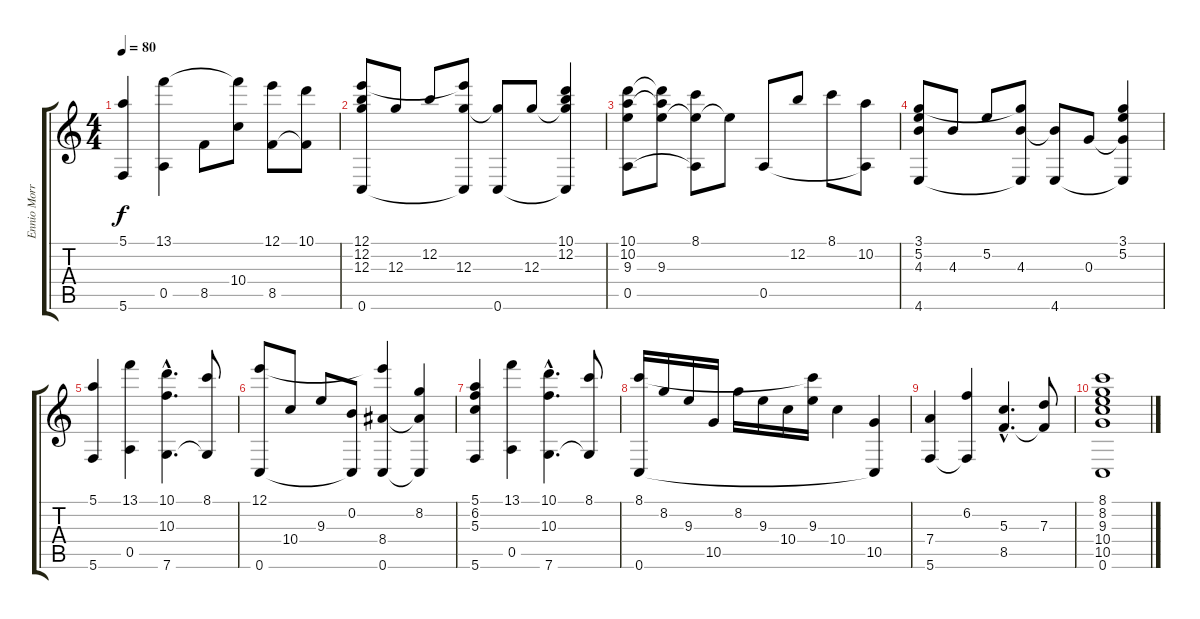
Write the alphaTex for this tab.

\track ("Ennio Morricone" "Ennio Morr") {instrument acousticguitarnylon}
\staff {score tabs}
\tuning (E4 B3 G3 D3 A2 C2) {hide}
\ts (4 4)
\tempo 80
\clef g2
\ks c
(5.1 5.6).4{dy f} (13.1 0.5).4 8.5.8 (13.1{t} 10.4).8 (12.1 8.5).8 (10.1 8.5{t}).8 |
(12.1 12.2 12.3 0.6).8 12.3.8 12.2.8 (12.1{t} 12.3 0.6{t}).8 (12.3{t} 0.6).8 12.3.8 (10.1 12.2 12.3{t} 0.6{t}).4 |
(10.1 10.2 9.3 0.5).8 (10.1{t} 10.2{t} 9.3).8 (8.1 9.3{t} 0.5{t}).8 9.3{t}.8 0.5.8 12.2.8 8.1.8 (10.2 0.5{t}).8 |
(3.1 5.2 4.3 4.6).8 4.3.8 5.2.8 (3.1{t} 4.3 4.6{t}).8 (4.3{t} 4.6).8 0.3.8 (3.1 5.2 0.3{t} 4.6{t}).4 |
(5.1 5.6).4 (13.1 0.5).4 (10.1{hac} 10.3{hac} 7.6{hac}).4{d} (8.1 7.6{t}).8 |
(12.1 0.6).8 10.4.8 9.3.8 (0.2 0.6{t}).8 (12.1{t} 8.4 0.6).4 (8.2 8.4{t} 0.6{t}).4 |
(5.1 6.2 5.3 5.6).4 (13.1 0.5).4 (10.1{hac} 10.3{hac} 7.6{hac}).4{d} (8.1 7.6{t}).8 |
(8.1 0.6).16 8.2.16 9.3.16 10.5.16 8.2.16 9.3.16 10.4.16 (8.1{t} 9.3).16 10.4.4 (10.5 0.6{t}).4 |
(7.4 5.6).4 (6.2 5.6{t}).4 (5.3{hac} 8.5{hac}).4{d} (7.3 8.5{t}).8 |
(8.1 8.2 9.3 10.4 10.5 0.6).1
